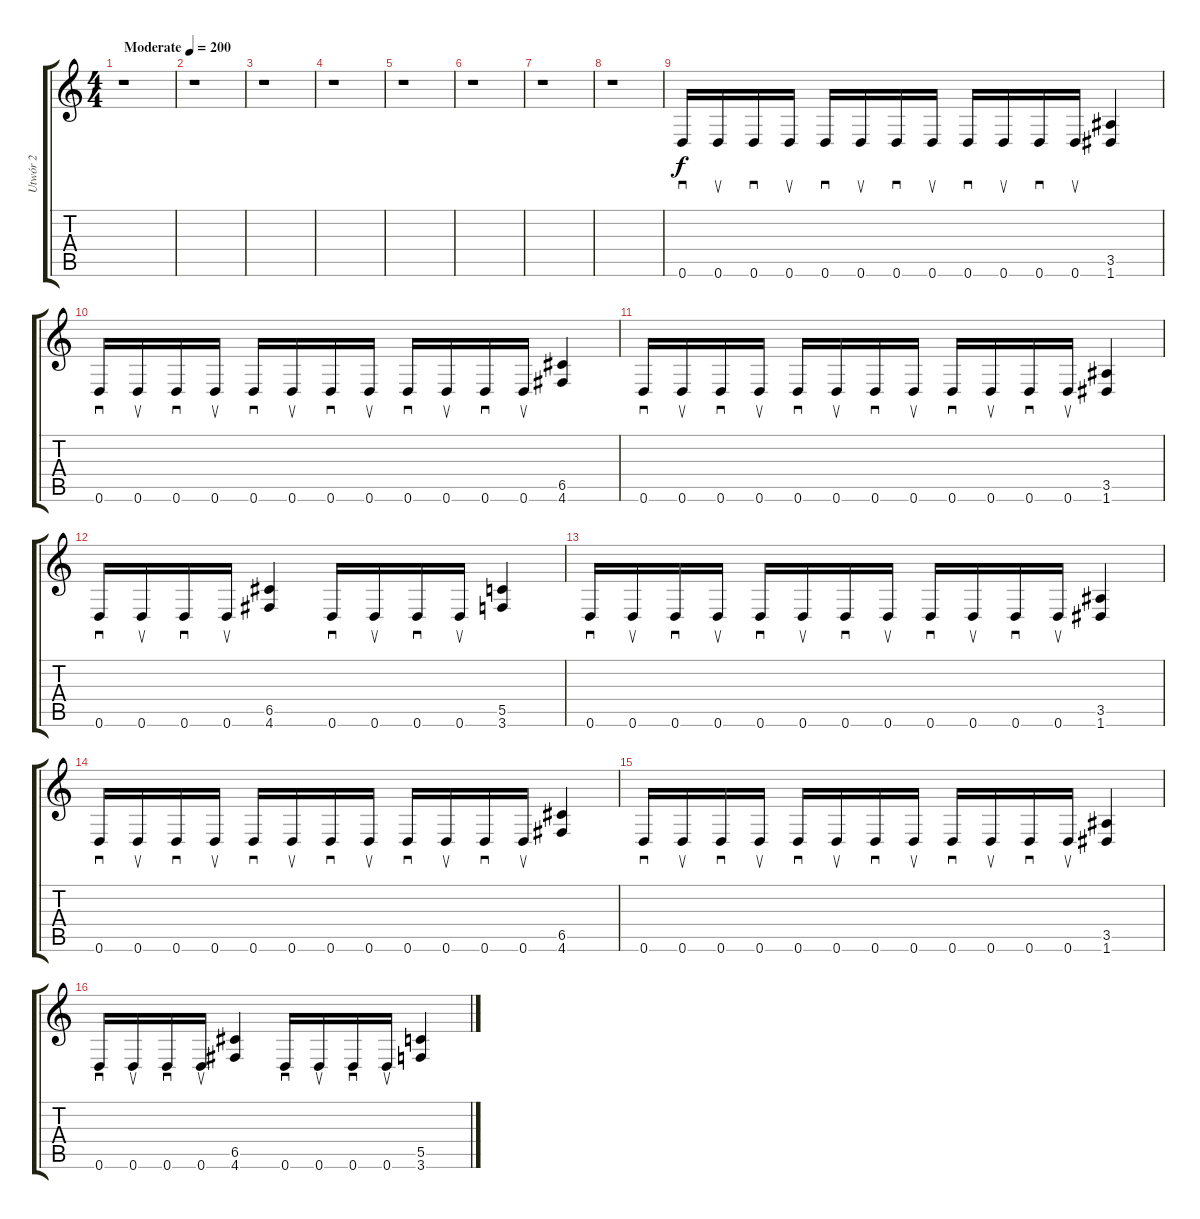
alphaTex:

\track ("Utwór 2" "Utwór 2") {instrument overdrivenguitar}
\staff {score tabs}
\tuning (D4 A3 F3 C3 G2 D2) {hide}
\ts (4 4)
\tempo (200 "Moderate")
\clef g2
\ks c
r.1{dy f instrument overdrivenguitar} |
r.1 |
r.1 |
r.1 |
r.1 |
r.1 |
r.1 |
r.1 |
0.6.16{sd} 0.6.16{su} 0.6.16{sd} 0.6.16{su} 0.6.16{sd} 0.6.16{su} 0.6.16{sd} 0.6.16{su} 0.6.16{sd} 0.6.16{su} 0.6.16{sd} 0.6.16{su} (3.5 1.6).4 |
0.6.16{sd} 0.6.16{su} 0.6.16{sd} 0.6.16{su} 0.6.16{sd} 0.6.16{su} 0.6.16{sd} 0.6.16{su} 0.6.16{sd} 0.6.16{su} 0.6.16{sd} 0.6.16{su} (6.5 4.6).4 |
0.6.16{sd} 0.6.16{su} 0.6.16{sd} 0.6.16{su} 0.6.16{sd} 0.6.16{su} 0.6.16{sd} 0.6.16{su} 0.6.16{sd} 0.6.16{su} 0.6.16{sd} 0.6.16{su} (3.5 1.6).4 |
0.6.16{sd} 0.6.16{su} 0.6.16{sd} 0.6.16{su} (6.5 4.6).4 0.6.16{sd} 0.6.16{su} 0.6.16{sd} 0.6.16{su} (5.5 3.6).4 |
0.6.16{sd} 0.6.16{su} 0.6.16{sd} 0.6.16{su} 0.6.16{sd} 0.6.16{su} 0.6.16{sd} 0.6.16{su} 0.6.16{sd} 0.6.16{su} 0.6.16{sd} 0.6.16{su} (3.5 1.6).4 |
0.6.16{sd} 0.6.16{su} 0.6.16{sd} 0.6.16{su} 0.6.16{sd} 0.6.16{su} 0.6.16{sd} 0.6.16{su} 0.6.16{sd} 0.6.16{su} 0.6.16{sd} 0.6.16{su} (6.5 4.6).4 |
0.6.16{sd} 0.6.16{su} 0.6.16{sd} 0.6.16{su} 0.6.16{sd} 0.6.16{su} 0.6.16{sd} 0.6.16{su} 0.6.16{sd} 0.6.16{su} 0.6.16{sd} 0.6.16{su} (3.5 1.6).4 |
0.6.16{sd} 0.6.16{su} 0.6.16{sd} 0.6.16{su} (6.5 4.6).4 0.6.16{sd} 0.6.16{su} 0.6.16{sd} 0.6.16{su} (5.5 3.6).4
